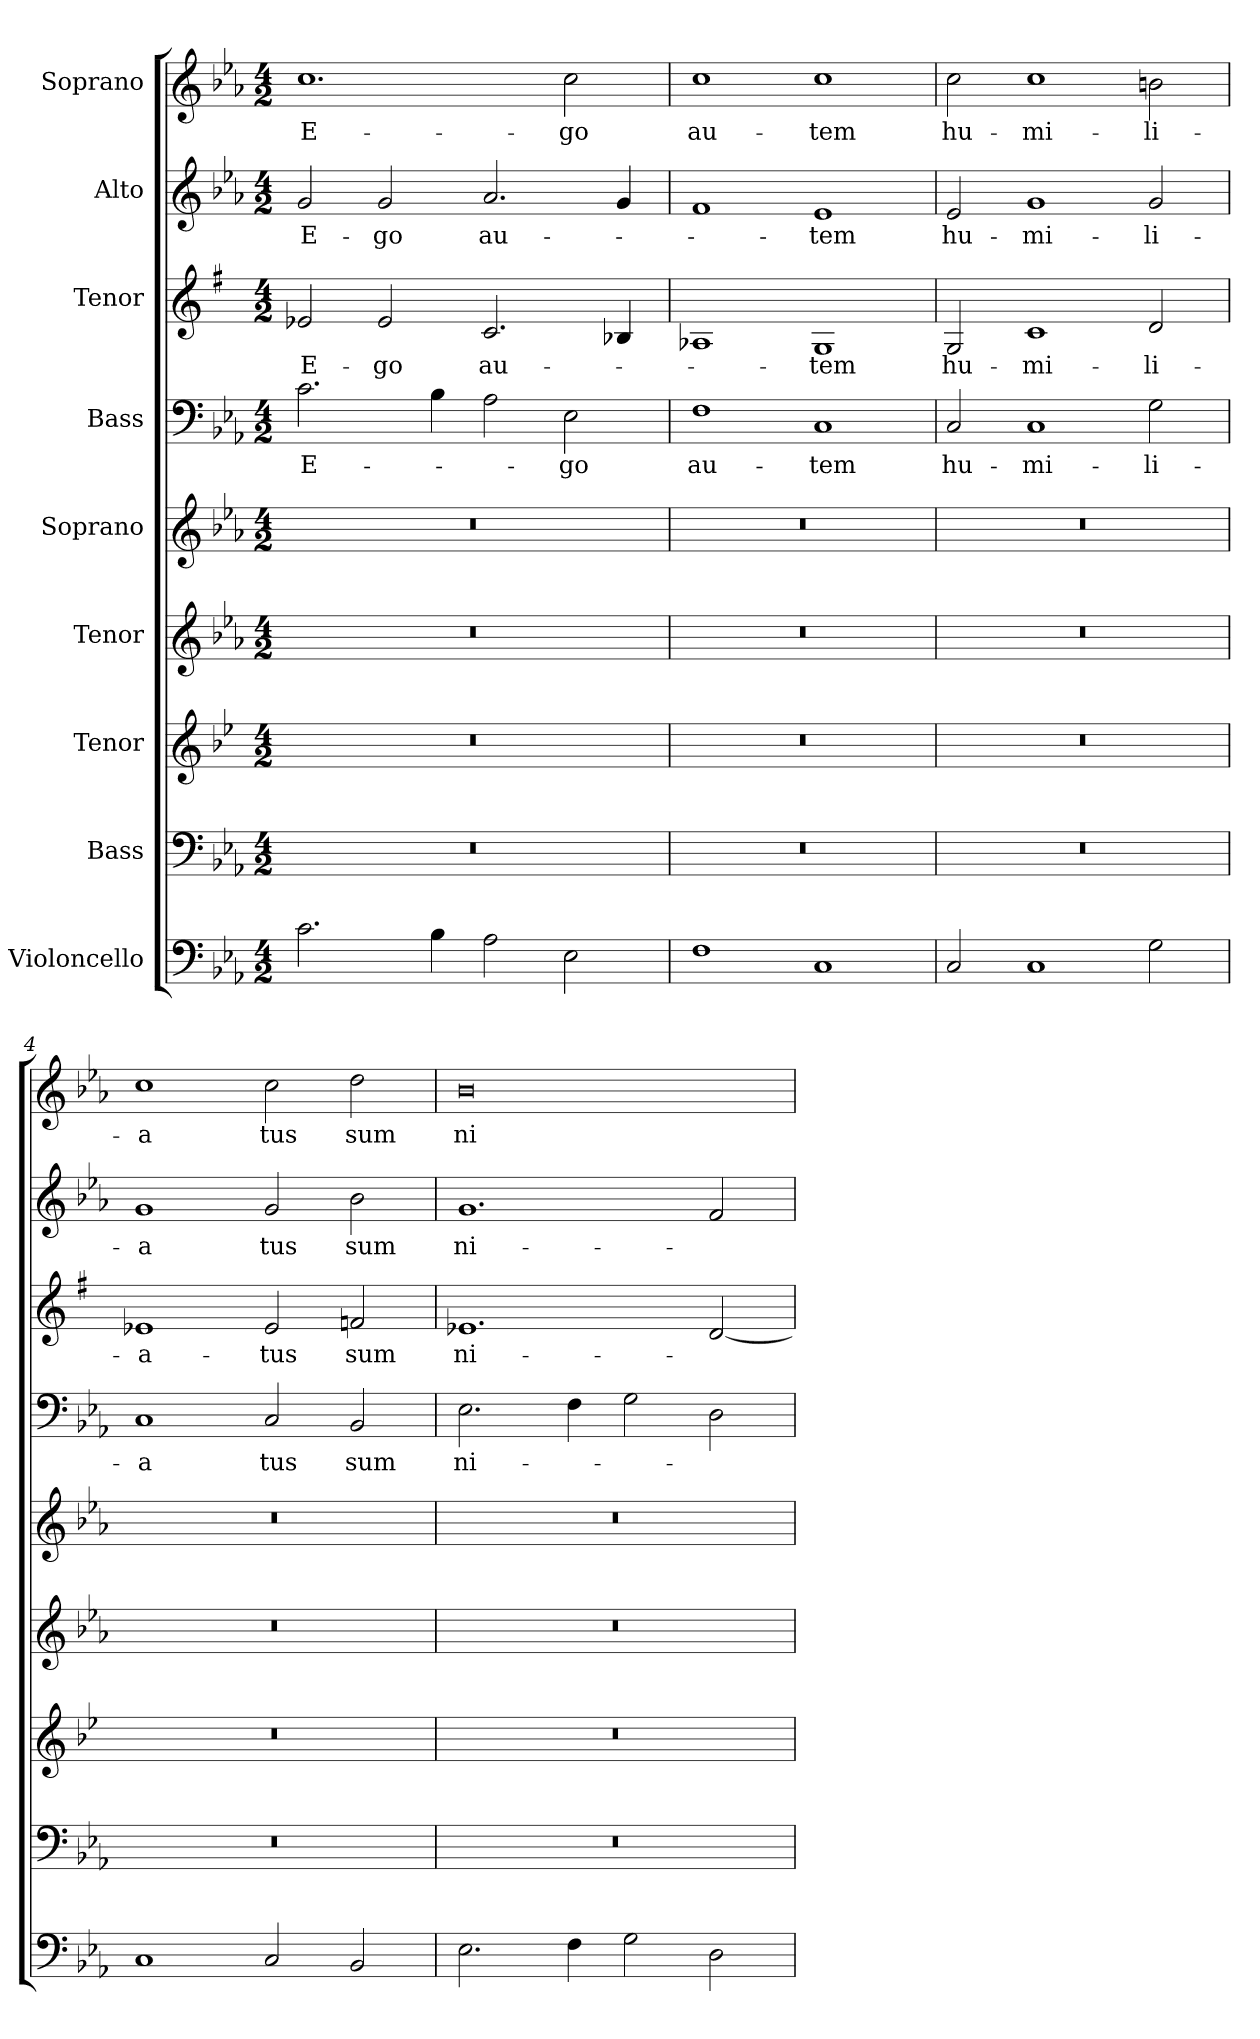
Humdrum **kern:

**kern	**kern	**kern	**kern	**kern	**kern	**text	**kern	**text	**kern	**text	**kern	**text
*part9	*part8	*part7	*part6	*part5	*part4	*part4	*part3	*part3	*part2	*part2	*part1	*part1
*staff9	*staff8	*staff7	*staff6	*staff5	*staff4	*staff4	*staff3	*staff3	*staff2	*staff2	*staff1	*staff1
*I"Violoncello	*I"Bass	*I"Tenor	*I"Tenor	*I"Soprano	*I"Bass	*	*I"Tenor	*	*I"Alto	*	*I"Soprano	*
*clefF4	*clefF4	*clefG2	*clefG2	*clefG2	*clefF4	*	*clefG2	*	*clefG2	*	*clefG2	*
*k[b-e-a-]	*k[b-e-a-]	*k[b-e-]	*k[b-e-a-]	*k[b-e-a-]	*k[b-e-a-]	*	*k[f#]	*	*k[b-e-a-]	*	*k[b-e-a-]	*
*M4/2	*M4/2	*M4/2	*M4/2	*M4/2	*M4/2	*	*M4/2	*	*M4/2	*	*M4/2	*
*MM224	*MM224	*MM224	*MM224	*MM224	*MM224	*	*MM224	*	*MM224	*	*MM224	*
=1	=1	=1	=1	=1	=1	=1	=1	=1	=1	=1	=1	=1
!	!	!	!	!	!	!LO:LY:b	!	!LO:LY:b	!	!LO:LY:b	!	!LO:LY:b
2.c\	0r	0r	0r	0r	2.c\	E-	2e-X/	E-	2g/	E-	1.cc	E-
!	!	!	!	!	!	!	!	!LO:LY:b	!	!LO:LY:b	!	!
.	.	.	.	.	.	.	2e-/	-go	2g/	-go	.	.
4B-\	.	.	.	.	4B-\	.	.	.	.	.	.	.
!	!	!	!	!	!	!	!	!LO:LY:b	!	!LO:LY:b	!	!
2A-\	.	.	.	.	2A-\	.	2.c/	au-	2.a-/	au-	.	.
!	!	!	!	!	!	!LO:LY:b	!	!	!	!	!	!LO:LY:b
2E-\	.	.	.	.	2E-\	-go	.	.	.	.	2cc\	-go
.	.	.	.	.	.	.	4B-X/	.	4g/	.	.	.
=2	=2	=2	=2	=2	=2	=2	=2	=2	=2	=2	=2	=2
!	!	!	!	!	!	!LO:LY:b	!	!	!	!	!	!LO:LY:b
1F	0r	0r	0r	0r	1F	au-	1A-X	.	1f	.	1cc	au-
!	!	!	!	!	!	!LO:LY:b	!	!LO:LY:b	!	!LO:LY:b	!	!LO:LY:b
1C	.	.	.	.	1C	-tem	1G	-tem	1e-	-tem	1cc	-tem
=3	=3	=3	=3	=3	=3	=3	=3	=3	=3	=3	=3	=3
!	!	!	!	!	!	!LO:LY:b	!	!LO:LY:b	!	!LO:LY:b	!	!LO:LY:b
2C/	0r	0r	0r	0r	2C/	hu-	2G/	hu-	2e-/	hu-	2cc\	hu-
!	!	!	!	!	!	!LO:LY:b	!	!LO:LY:b	!	!LO:LY:b	!	!LO:LY:b
1C	.	.	.	.	1C	-mi-	1c	-mi-	1g	-mi-	1cc	-mi-
!	!	!	!	!	!	!LO:LY:b	!	!LO:LY:b	!	!LO:LY:b	!	!LO:LY:b
2G\	.	.	.	.	2G\	-li-	2d/	-li-	2g/	-li-	2bn\	-li-
=4	=4	=4	=4	=4	=4	=4	=4	=4	=4	=4	=4	=4
!	!	!	!	!	!	!LO:LY:b	!	!LO:LY:b	!	!LO:LY:b	!	!LO:LY:b
1C	0r	0r	0r	0r	1C	-a	1e-X	-a-	1g	-a	1cc	-a
!	!	!	!	!	!	!LO:LY:b	!	!LO:LY:b	!	!LO:LY:b	!	!LO:LY:b
2C/	.	.	.	.	2C/	tus	2e-/	-tus	2g/	tus	2cc\	tus
!	!	!	!	!	!	!LO:LY:b	!	!LO:LY:b	!	!LO:LY:b	!	!LO:LY:b
2BB-/	.	.	.	.	2BB-/	sum	2fn/	sum	2b-\	sum	2dd\	sum
=5	=5	=5	=5	=5	=5	=5	=5	=5	=5	=5	=5	=5
!	!	!	!	!	!	!LO:LY:b	!	!LO:LY:b	!	!LO:LY:b	!	!LO:LY:b
2.E-\	0r	0r	0r	0r	2.E-\	ni-	1.e-X	ni-	1.g	ni-	0b-	ni-
4F\	.	.	.	.	4F\	.	.	.	.	.	.	.
2G\	.	.	.	.	2G\	.	.	.	.	.	.	.
2D\	.	.	.	.	2D\	.	[2d/	.	2f/	.	.	.
=	=	=	=	=	=	=	=	=	=	=	=	=
*-	*-	*-	*-	*-	*-	*-	*-	*-	*-	*-	*-	*-
